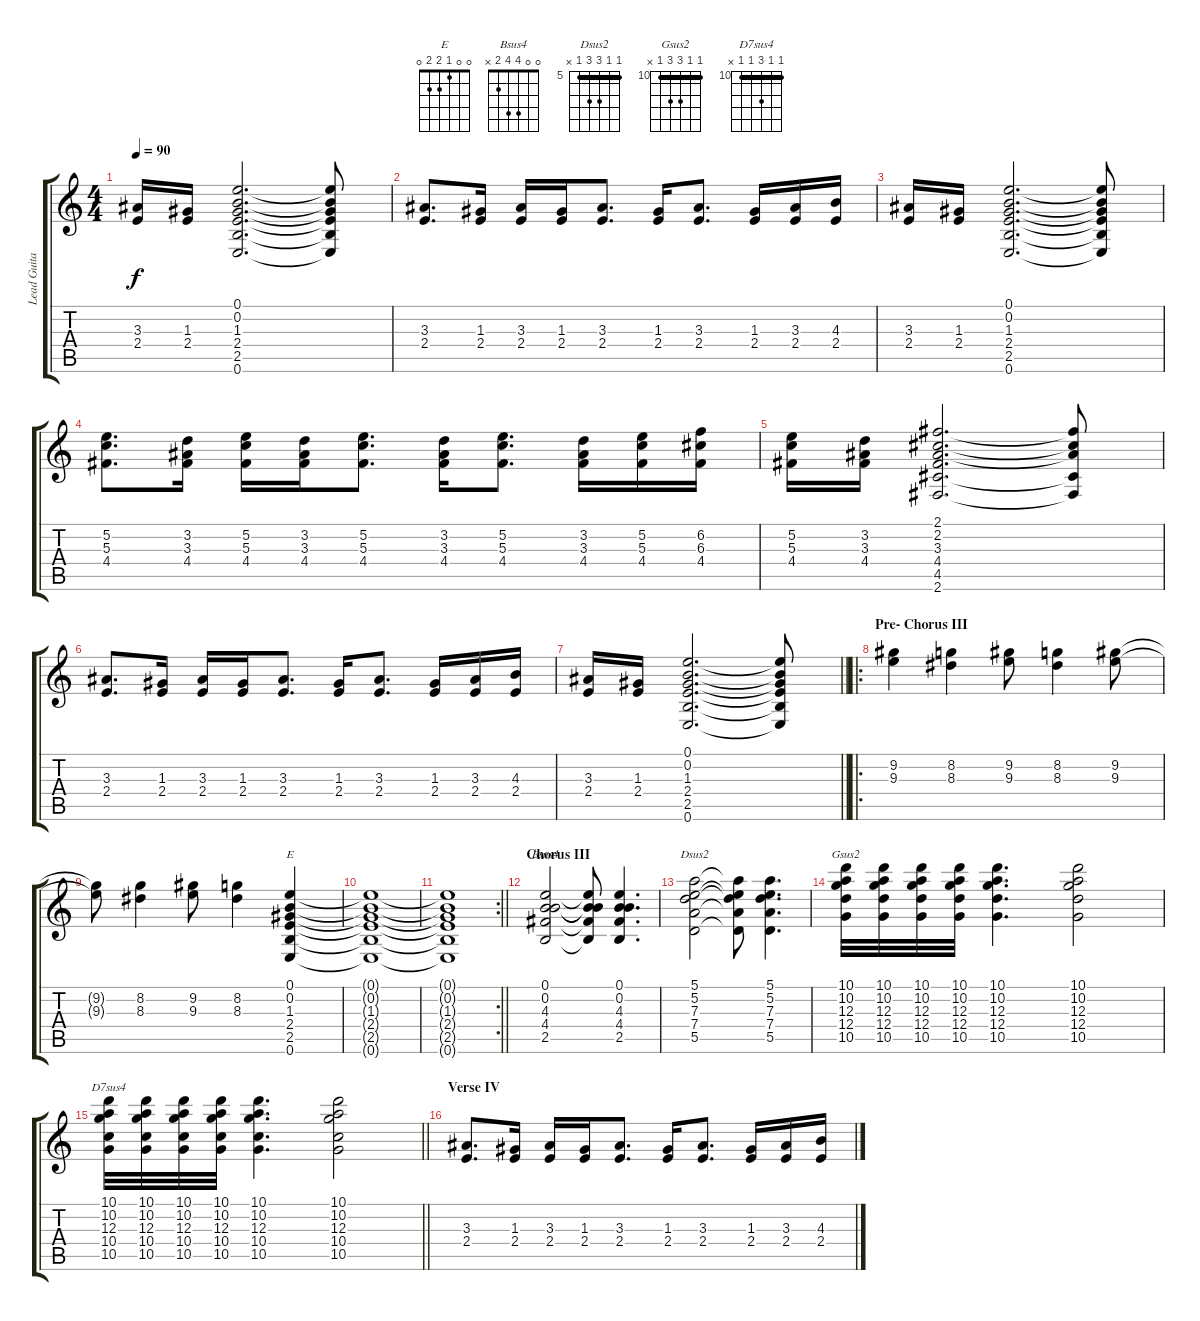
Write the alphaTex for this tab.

\track ("Lead Guitar" "Lead Guita") {instrument overdrivenguitar}
\staff {score tabs}
\tuning (E4 B3 G3 D3 A2 E2) {hide}
\chord ("E" 0 0 1 2 2 0)
\chord ("Bsus4" 0 0 4 4 2 x)
\chord ("Dsus2" 5 5 7 7 5 x) {firstfret 5 barre 5}
\chord ("Gsus2" 10 10 12 12 10 x) {firstfret 10 barre 10}
\chord ("D7sus4" 10 10 12 10 10 x) {firstfret 10 barre 10}
\ts (4 4)
\tempo 90
\clef g2
\ks c
(3.3 2.4).16{dy f} (1.3 2.4).16 (0.1 0.2 1.3 2.4 2.5 0.6).2{d} (0.1{t} 0.2{t} 1.3{t} 2.4{t} 2.5{t} 0.6{t}).8 |
(3.3 2.4).8{d} (1.3 2.4).16 (3.3 2.4).16 (1.3 2.4).16 (3.3 2.4).8{d} (1.3 2.4).16 (3.3 2.4).8{d} (1.3 2.4).16 (3.3 2.4).16 (4.3 2.4).16 |
(3.3 2.4).16 (1.3 2.4).16 (0.1 0.2 1.3 2.4 2.5 0.6).2{d} (0.1{t} 0.2{t} 1.3{t} 2.4{t} 2.5{t} 0.6{t}).8 |
(5.2 5.3 4.4).8{d} (3.2 3.3 4.4).16 (5.2 5.3 4.4).16 (3.2 3.3 4.4).16 (5.2 5.3 4.4).8{d} (3.2 3.3 4.4).16 (5.2 5.3 4.4).8{d} (3.2 3.3 4.4).16 (5.2 5.3 4.4).16 (6.2 6.3 4.4).16 |
(5.2 5.3 4.4).16 (3.2 3.3 4.4).16 (2.1 2.2 3.3 4.4 4.5 2.6).2{d} (2.1{t} 2.2{t} 3.3{t} 4.5{t} 2.6{t}).8 |
(3.3 2.4).8{d} (1.3 2.4).16 (3.3 2.4).16 (1.3 2.4).16 (3.3 2.4).8{d} (1.3 2.4).16 (3.3 2.4).8{d} (1.3 2.4).16 (3.3 2.4).16 (4.3 2.4).16 |
\barLineRight lightlight
(3.3 2.4).16 (1.3 2.4).16 (0.1 0.2 1.3 2.4 2.5 0.6).2{d} (0.1{t} 0.2{t} 1.3{t} 2.4{t} 2.5{t} 0.6{t}).8 |
\ro
\section ("" "Pre- Chorus III")
(9.2 9.3).4 (8.2 8.3).4 (9.2 9.3).8 (8.2 8.3).4 (9.2 9.3).8 |
(9.2{t} 9.3{t}).8 (8.2 8.3).4 (9.2 9.3).8 (8.2 8.3).4 (0.1 0.2 1.3 2.4 2.5 0.6).4{ch "E"} |
(0.1{t} 0.2{t} 1.3{t} 2.4{t} 2.5{t} 0.6{t}).1 |
\rc 2
\barLineRight lightlight
(0.1{t} 0.2{t} 1.3{t} 2.4{t} 2.5{t} 0.6{t}).1 |
\section ("" "Chorus III")
(0.1 0.2 4.3 4.4 2.5).2{ch "Bsus4"} (0.1{t} 0.2{t} 4.3{t} 4.4{t} 2.5{t}).8 (0.1 0.2 4.3 4.4 2.5).4{d} |
(5.1 5.2 7.3 7.4 5.5).2{ch "Dsus2"} (5.1{t} 5.2{t} 7.3{t} 7.4{t} 5.5{t}).8 (5.1 5.2 7.3 7.4 5.5).4{d} |
(10.1 10.2 12.3 12.4 10.5).32{ch "Gsus2"} (10.1 10.2 12.3 12.4 10.5).32 (10.1 10.2 12.3 12.4 10.5).32 (10.1 10.2 12.3 12.4 10.5).32 (10.1 10.2 12.3 12.4 10.5).4{d} (10.1 10.2 12.3 12.4 10.5).2 |
\barLineRight lightlight
(10.1 10.2 12.3 10.4 10.5).32{ch "D7sus4"} (10.1 10.2 12.3 10.4 10.5).32 (10.1 10.2 12.3 10.4 10.5).32 (10.1 10.2 12.3 10.4 10.5).32 (10.1 10.2 12.3 10.4 10.5).4{d} (10.1 10.2 12.3 10.4 10.5).2 |
\section ("" "Verse IV")
(3.3 2.4).8{d} (1.3 2.4).16 (3.3 2.4).16 (1.3 2.4).16 (3.3 2.4).8{d} (1.3 2.4).16 (3.3 2.4).8{d} (1.3 2.4).16 (3.3 2.4).16 (4.3 2.4).16
